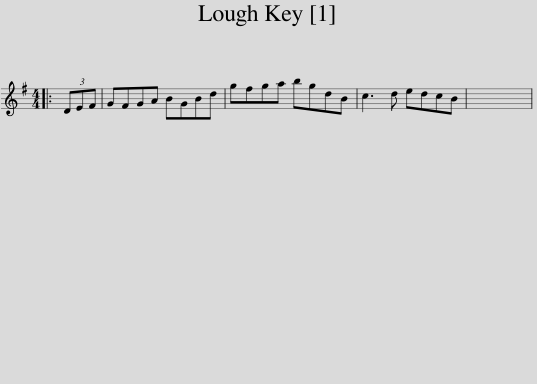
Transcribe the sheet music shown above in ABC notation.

X:1
L:1/8
M:4/4
I:linebreak $
K:G
V:1 treble
V:1
|: (3DEF | GFGA BGBd | gfga bgdB | c3 d edcB | x8 | %5
